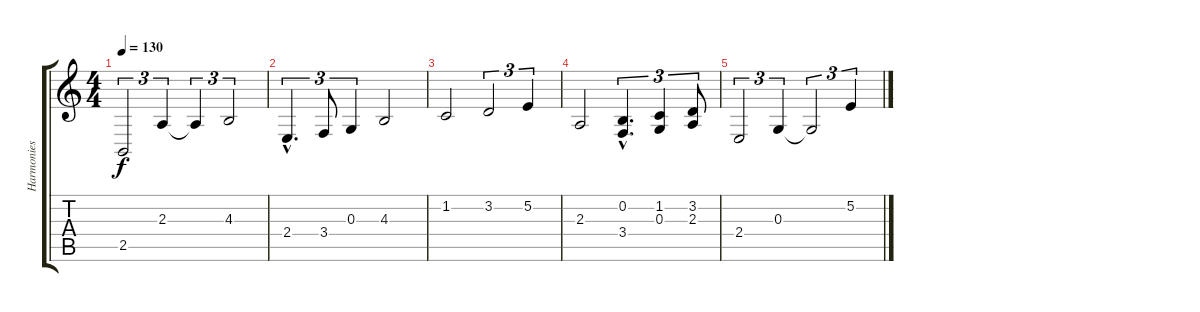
\track ("Harmonies" "Harmonies") {instrument tenorsax}
\staff {score tabs}
\tuning (E4 B3 G3 D3 A2 E2) {hide}
\ts (4 4)
\tempo 130
\clef g2
\ks c
2.5.2{tu (3 2) dy f volume 10} 2.3.4{tu (3 2)} 2.3{t}.4{tu (3 2)} 4.3.2{tu (3 2)} |
2.4{hac}.4{d tu (3 2) volume 8} 3.4.8{tu (3 2)} 0.3.4{tu (3 2)} 4.3.2 |
1.2.2{volume 6} 3.2.2{tu (3 2)} 5.2.4{tu (3 2)} |
2.3.2{volume 4} (0.2{hac} 3.4{hac}).4{d tu (3 2)} (1.2 0.3).4{tu (3 2)} (3.2 2.3).8{tu (3 2)} |
2.4.2{tu (3 2) volume 2} 0.3.4{tu (3 2)} 0.3{t}.2{tu (3 2) volume 1} 5.2.4{tu (3 2)}
